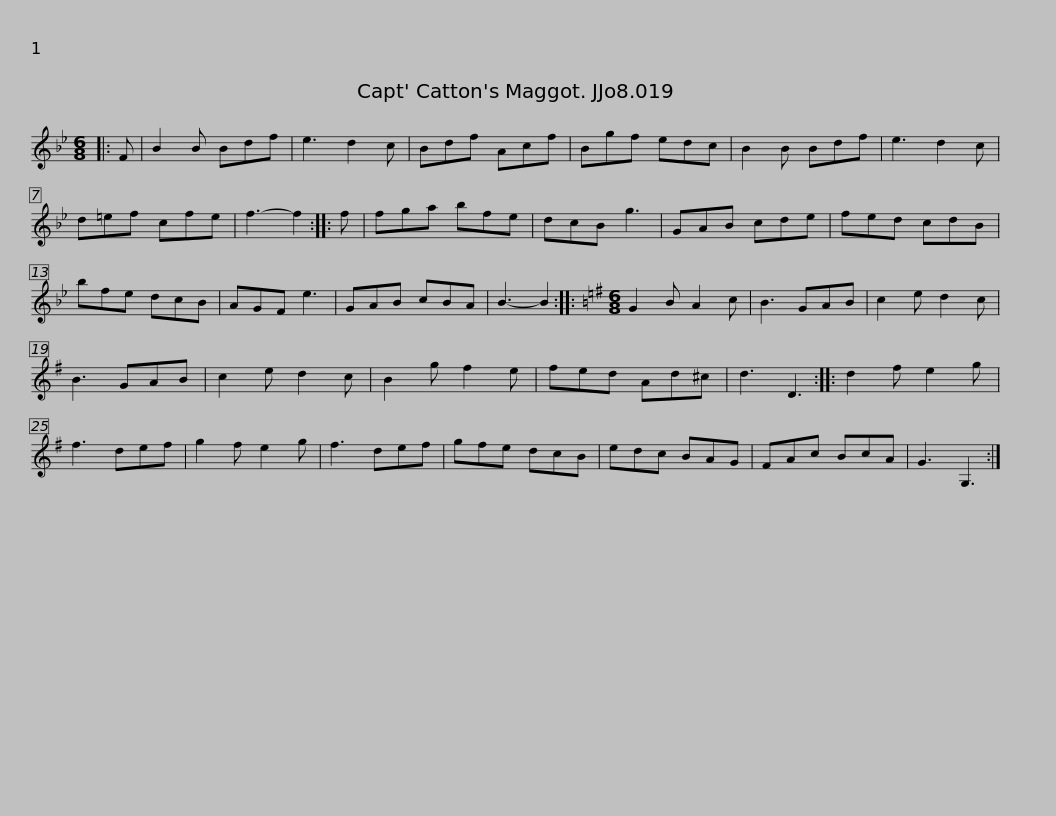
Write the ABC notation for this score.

X:1
L:1/8
M:6/8
I:linebreak $
K:Bb
V:1 treble
V:1
|: F | B2 B Bdf | e3 d2 c | Bdf Acf | Bgf edc | %5
 B2 B Bdf | e3 d2 c | d=ef cfe | f3- f2 ::$ f | %10
 fga bfe | dcB g3 | GAB cde | fed cdB | bfe dcB | %15
 AGF e3 | GAB cBA |$ B3- B2 ::[K:G][M:6/8] G2 B A2 c | B3 GAB | %20
 c2 e d2 c | B3 GAB | c2 e d2 c | B2 g f2 e | fed Ad^c | %25
 d3 D3 ::$ d2 f e2 g | f3 def | g2 f e2 g | f3 def | %30
 gfe dcB | edc BAG | FAc BcA | G3 G,3 :| %34
